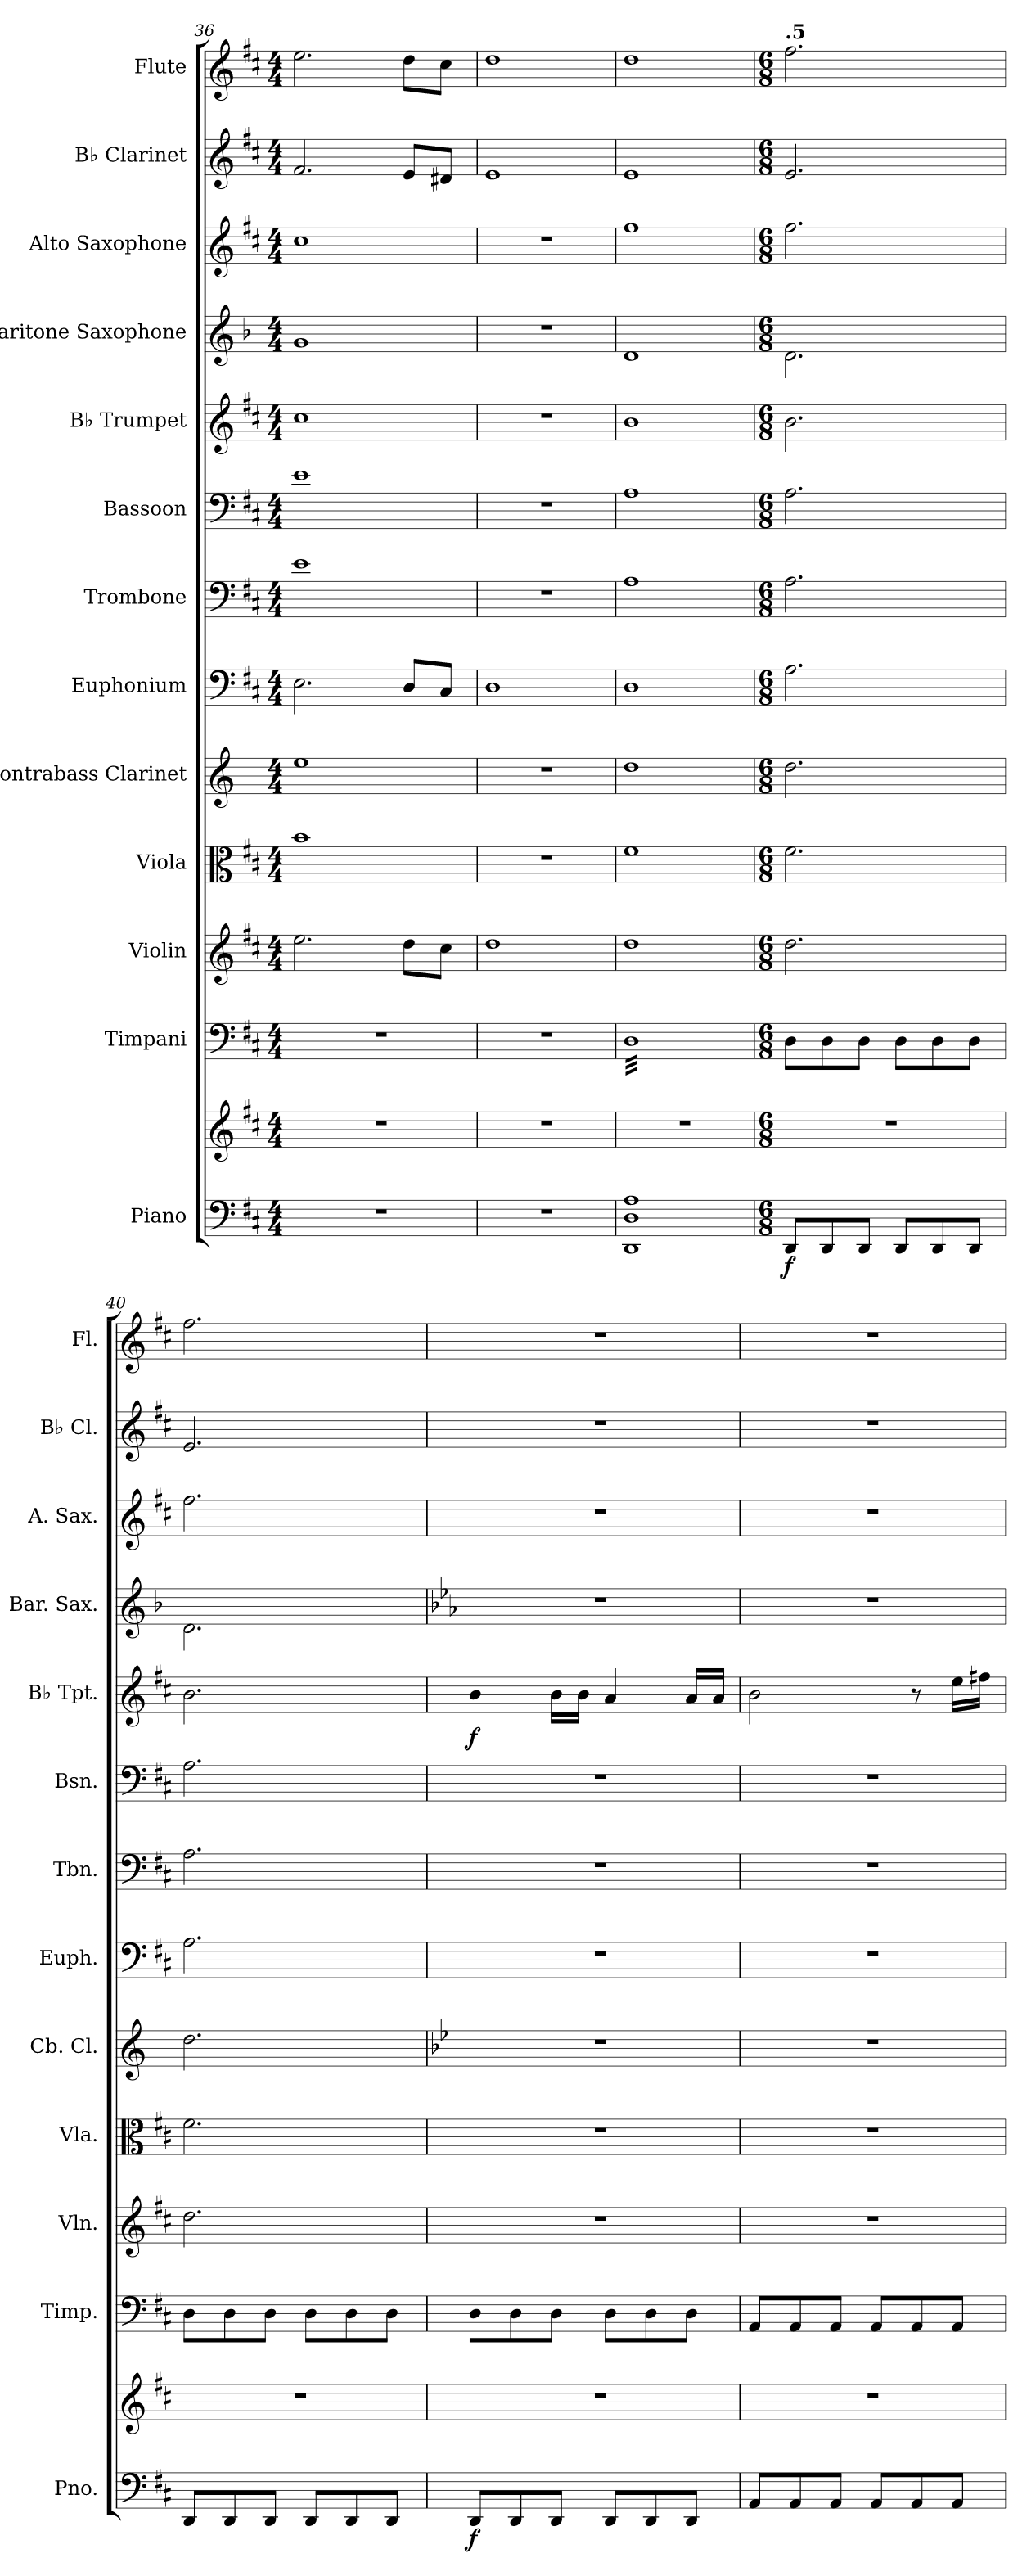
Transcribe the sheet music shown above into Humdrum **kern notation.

**kern	**kern	**dynam	**kern	**kern	**kern	**kern	**kern	**kern	**kern	**kern	**dynam	**kern	**kern	**kern	**kern
*part13	*part13	*part13	*part12	*part11	*part10	*part9	*part8	*part7	*part6	*part5	*part5	*part4	*part3	*part2	*part1
*staff14	*staff13	*staff13/14	*staff12	*staff11	*staff10	*staff9	*staff8	*staff7	*staff6	*staff5	*staff5	*staff4	*staff3	*staff2	*staff1
*I"Piano	*	*	*I"Timpani	*I"Violin	*I"Viola	*I"Contrabass Clarinet	*I"Euphonium	*I"Trombone	*I"Bassoon	*I"B♭ Trumpet	*	*I"Baritone Saxophone	*I"Alto Saxophone	*I"B♭ Clarinet	*I"Flute
*I'Pno.	*	*	*I'Timp.	*I'Vln.	*I'Vla.	*I'Cb. Cl.	*I'Euph.	*I'Tbn.	*I'Bsn.	*I'B♭ Tpt.	*	*I'Bar. Sax.	*I'A. Sax.	*I'B♭ Cl.	*I'Fl.
!!LO:PB:g=z
*clefF4	*clefG2	*	*clefF4	*clefG2	*clefC3	*clefG2	*clefF4	*clefF4	*clefF4	*clefG2	*	*clefG2	*clefG2	*clefG2	*clefG2
*	*	*	*	*	*	*ITrd15c26	*	*	*	*ITrd1c2	*	*ITrd12c21	*ITrd5c9	*ITrd1c2	*
*k[f#c#]	*k[f#c#]	*	*k[f#c#]	*k[f#c#]	*k[f#c#]	*k[]	*k[f#c#]	*k[f#c#]	*k[f#c#]	*k[]	*	*k[b-]	*k[b-]	*k[]	*k[f#c#]
*M4/4	*M4/4	*	*M4/4	*M4/4	*M4/4	*M4/4	*M4/4	*M4/4	*M4/4	*M4/4	*	*M4/4	*M4/4	*M4/4	*M4/4
=36	=36	=36	=36	=36	=36	=36	=36	=36	=36	=36	=36	=36	=36	=36	=36
1r	1r	.	1r	2.ee\	1b	1E	2.E\	1e	1e	1b	.	1G	1e	2.e/	2.ee\
.	.	.	.	8dd\L	.	.	8D/L	.	.	.	.	.	.	8d/L	8dd\L
.	.	.	.	8cc#\J	.	.	8C#/J	.	.	.	.	.	.	8c#X/J	8cc#\J
=37	=37	=37	=37	=37	=37	=37	=37	=37	=37	=37	=37	=37	=37	=37	=37
1r	1r	.	1r	1dd	1r	1r	1D	1r	1r	1r	.	1r	1r	1d	1dd
=38	=38	=38	=38	=38	=38	=38	=38	=38	=38	=38	=38	=38	=38	=38	=38
*^	*	*	*	*	*	*	*	*	*	*	*	*	*	*	*
*	*	*	*	*tremolo	*	*	*	*	*	*	*	*	*	*	*	*
1D 1A	1DD	1r	.	32DLLL	1dd	1f#	1D	1D	1A	1A	1a	.	1D	1a	1d	1dd
.	.	.	.	32D	.	.	.	.	.	.	.	.	.	.	.	.
.	.	.	.	32D	.	.	.	.	.	.	.	.	.	.	.	.
.	.	.	.	32D	.	.	.	.	.	.	.	.	.	.	.	.
.	.	.	.	32D	.	.	.	.	.	.	.	.	.	.	.	.
.	.	.	.	32D	.	.	.	.	.	.	.	.	.	.	.	.
.	.	.	.	32D	.	.	.	.	.	.	.	.	.	.	.	.
.	.	.	.	32D	.	.	.	.	.	.	.	.	.	.	.	.
.	.	.	.	32D	.	.	.	.	.	.	.	.	.	.	.	.
.	.	.	.	32D	.	.	.	.	.	.	.	.	.	.	.	.
.	.	.	.	32D	.	.	.	.	.	.	.	.	.	.	.	.
.	.	.	.	32D	.	.	.	.	.	.	.	.	.	.	.	.
.	.	.	.	32D	.	.	.	.	.	.	.	.	.	.	.	.
.	.	.	.	32D	.	.	.	.	.	.	.	.	.	.	.	.
.	.	.	.	32D	.	.	.	.	.	.	.	.	.	.	.	.
.	.	.	.	32D	.	.	.	.	.	.	.	.	.	.	.	.
.	.	.	.	32D	.	.	.	.	.	.	.	.	.	.	.	.
.	.	.	.	32D	.	.	.	.	.	.	.	.	.	.	.	.
.	.	.	.	32D	.	.	.	.	.	.	.	.	.	.	.	.
.	.	.	.	32D	.	.	.	.	.	.	.	.	.	.	.	.
.	.	.	.	32D	.	.	.	.	.	.	.	.	.	.	.	.
.	.	.	.	32D	.	.	.	.	.	.	.	.	.	.	.	.
.	.	.	.	32D	.	.	.	.	.	.	.	.	.	.	.	.
.	.	.	.	32D	.	.	.	.	.	.	.	.	.	.	.	.
.	.	.	.	32D	.	.	.	.	.	.	.	.	.	.	.	.
.	.	.	.	32D	.	.	.	.	.	.	.	.	.	.	.	.
.	.	.	.	32D	.	.	.	.	.	.	.	.	.	.	.	.
.	.	.	.	32D	.	.	.	.	.	.	.	.	.	.	.	.
.	.	.	.	32D	.	.	.	.	.	.	.	.	.	.	.	.
.	.	.	.	32D	.	.	.	.	.	.	.	.	.	.	.	.
.	.	.	.	32D	.	.	.	.	.	.	.	.	.	.	.	.
.	.	.	.	32DJJJ	.	.	.	.	.	.	.	.	.	.	.	.
*	*	*	*	*Xtremolo	*	*	*	*	*	*	*	*	*	*	*	*
*v	*v	*	*	*	*	*	*	*	*	*	*	*	*	*	*	*
=39	=39	=39	=39	=39	=39	=39	=39	=39	=39	=39	=39	=39	=39	=39	=39
*M6/8	*M6/8	*	*M6/8	*M6/8	*M6/8	*M6/8	*M6/8	*M6/8	*M6/8	*M6/8	*	*M6/8	*M6/8	*M6/8	*M6/8
*	*	*	*	*	*	*	*	*	*	*	*	*	*	*	*MM71
*^	*	*	*	*	*	*	*	*	*	*	*	*	*	*	*
!	!	!	!	!	!	!	!	!	!	!	!	!	!	!	!	!LO:TX:a:B:t=.5
!	!	!	!LO:DY:b=2	!	!	!	!	!	!	!	!	!	!	!	!	!
*v	*v	*	*	*	*	*	*	*	*	*	*	*	*	*	*	*
8DD/L	2.r	f	8D\L	2.dd\	2.f#\	2.D\	2.A\	2.A\	2.A\	2.a\	.	2.D\	2.a\	2.d/	2.ff#\
8DD/	.	.	8D\	.	.	.	.	.	.	.	.	.	.	.	.
8DD/J	.	.	8D\J	.	.	.	.	.	.	.	.	.	.	.	.
8DD/L	.	.	8D\L	.	.	.	.	.	.	.	.	.	.	.	.
8DD/	.	.	8D\	.	.	.	.	.	.	.	.	.	.	.	.
8DD/J	.	.	8D\J	.	.	.	.	.	.	.	.	.	.	.	.
=40	=40	=40	=40	=40	=40	=40	=40	=40	=40	=40	=40	=40	=40	=40	=40
8DD/L	2.r	.	8D\L	2.dd\	2.f#\	2.D\	2.A\	2.A\	2.A\	2.a\	.	2.D\	2.a\	2.d/	2.ff#\
8DD/	.	.	8D\	.	.	.	.	.	.	.	.	.	.	.	.
8DD/J	.	.	8D\J	.	.	.	.	.	.	.	.	.	.	.	.
8DD/L	.	.	8D\L	.	.	.	.	.	.	.	.	.	.	.	.
8DD/	.	.	8D\	.	.	.	.	.	.	.	.	.	.	.	.
8DD/J	.	.	8D\J	.	.	.	.	.	.	.	.	.	.	.	.
=41	=41	=41	=41	=41	=41	=41	=41	=41	=41	=41	=41	=41	=41	=41	=41
*k[]	*k[]	*	*k[]	*k[]	*k[]	*k[b-e-]	*k[]	*k[]	*k[]	*k[b-e-]	*	*k[b-e-a-]	*k[b-e-a-]	*k[b-e-]	*k[]
!	!	!LO:DY:b=2	!	!	!	!	!	!	!	!	!LO:DY:b	!	!	!	!
8DD/L	2.r	f	8D\L	2.r	2.r	2.r	2.r	2.r	2.r	4a\	f	2.r	2.r	2.r	2.r
8DD/	.	.	8D\	.	.	.	.	.	.	.	.	.	.	.	.
8DD/J	.	.	8D\J	.	.	.	.	.	.	16a\LL	.	.	.	.	.
.	.	.	.	.	.	.	.	.	.	16a\JJ	.	.	.	.	.
8DD/L	.	.	8D\L	.	.	.	.	.	.	4g/	.	.	.	.	.
8DD/	.	.	8D\	.	.	.	.	.	.	.	.	.	.	.	.
8DD/J	.	.	8D\J	.	.	.	.	.	.	16g/LL	.	.	.	.	.
.	.	.	.	.	.	.	.	.	.	16g/JJ	.	.	.	.	.
!!LO:PB:g=z
=42	=42	=42	=42	=42	=42	=42	=42	=42	=42	=42	=42	=42	=42	=42	=42
8AA/L	2.r	.	8AA/L	2.r	2.r	2.r	2.r	2.r	2.r	2a\	.	2.r	2.r	2.r	2.r
8AA/	.	.	8AA/	.	.	.	.	.	.	.	.	.	.	.	.
8AA/J	.	.	8AA/J	.	.	.	.	.	.	.	.	.	.	.	.
8AA/L	.	.	8AA/L	.	.	.	.	.	.	.	.	.	.	.	.
8AA/	.	.	8AA/	.	.	.	.	.	.	8r	.	.	.	.	.
8AA/J	.	.	8AA/J	.	.	.	.	.	.	16dd\LL	.	.	.	.	.
.	.	.	.	.	.	.	.	.	.	16een\JJ	.	.	.	.	.
=	=	=	=	=	=	=	=	=	=	=	=	=	=	=	=
*-	*-	*-	*-	*-	*-	*-	*-	*-	*-	*-	*-	*-	*-	*-	*-
